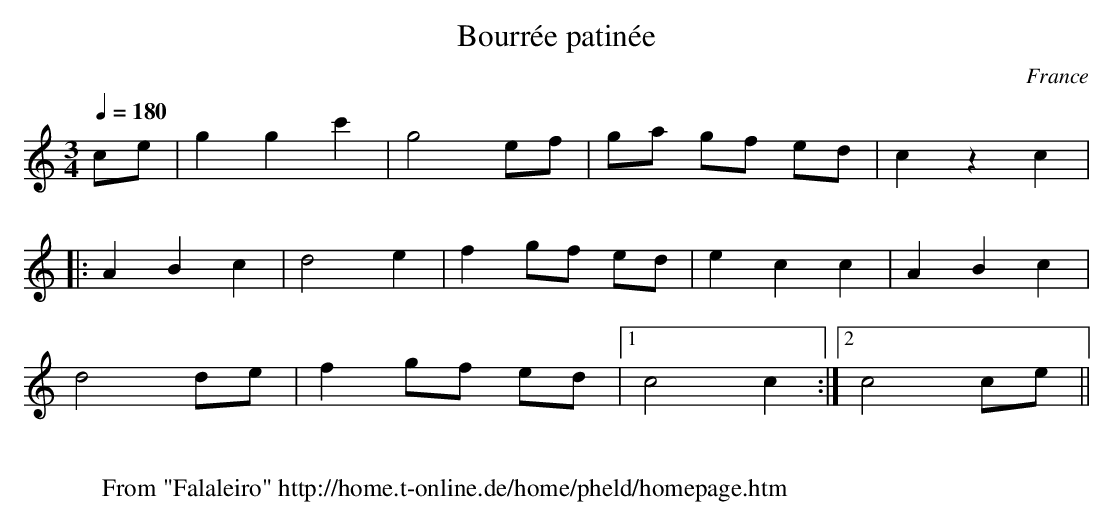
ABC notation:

X:1
T:Bourrée patinée
M:3/4
L:1/8
Q:1/4=180
O:France
K:C
ce|g2g2c'2|g4ef|ga gf ed|c2 z2 c2|
|:A2 B2 c2|d4e2|f2 gf ed|e2c2c2|A2B2c2|
d4 de|f2 gf ed|1c4c2:|2c4 ce||
W:
W: From "Falaleiro" http://home.t-online.de/home/pheld/homepage.htm
